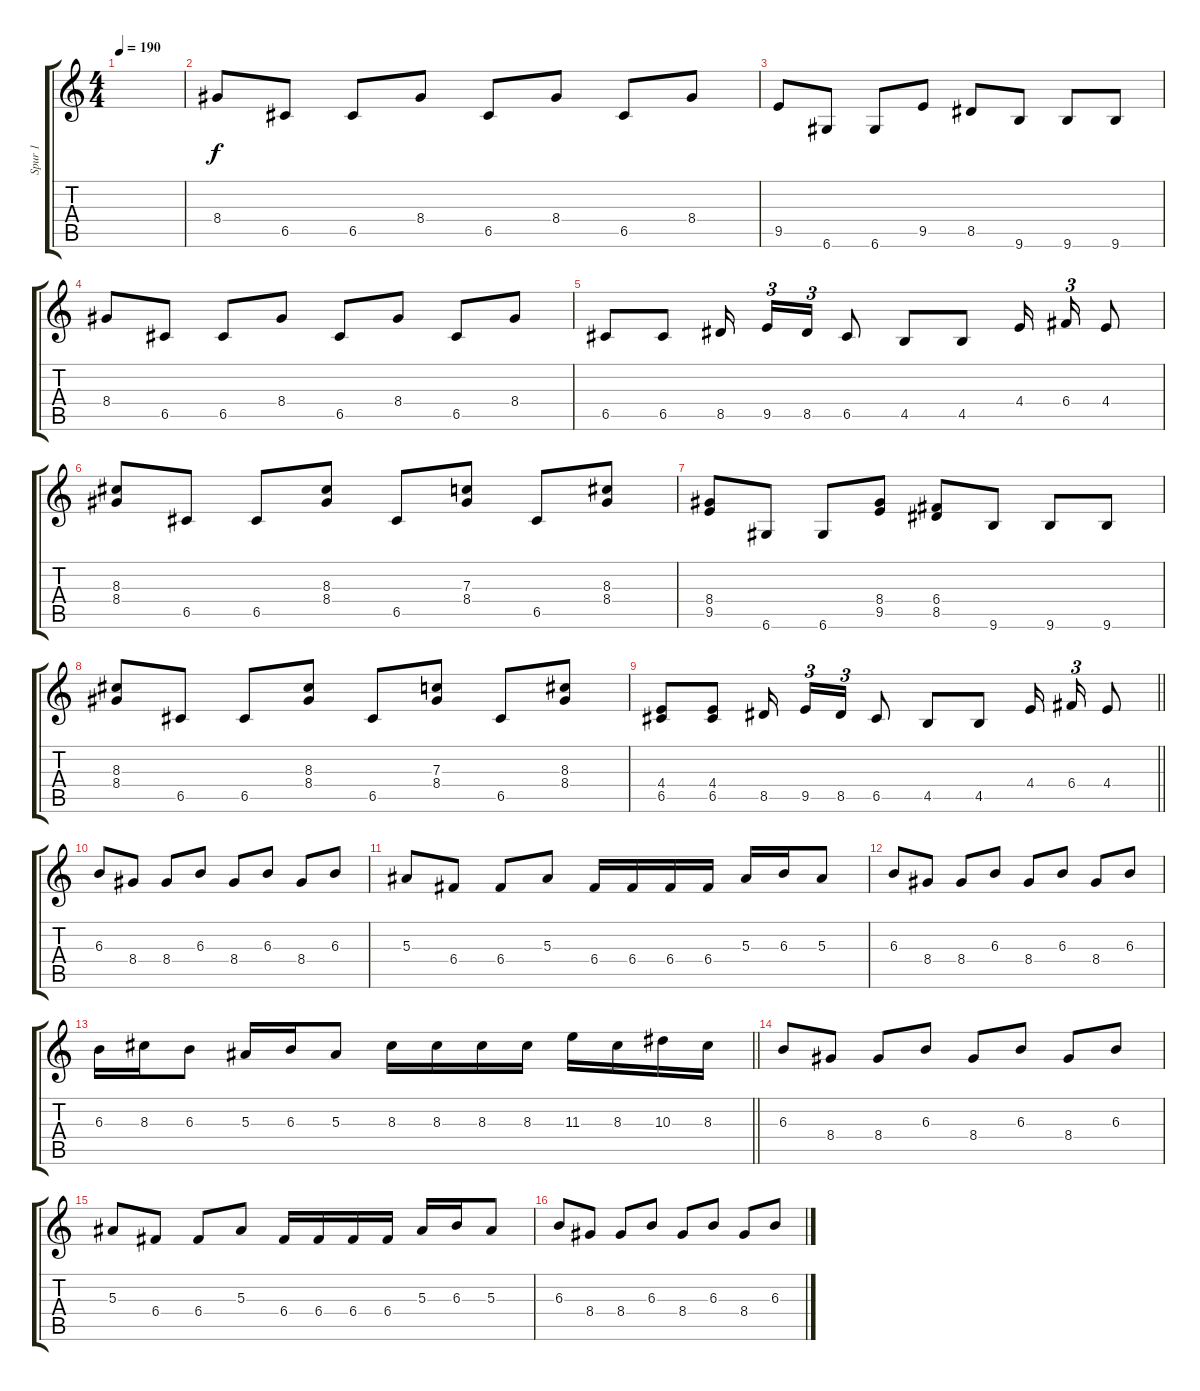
\track ("Spur 1" "Spur 1") {instrument distortionguitar}
\staff {score tabs}
\tuning (D4 A3 F3 C3 G2 D2) {hide}
\ts (4 4)
\tempo 190
\clef g2
\ks c
|
8.4.8 6.5.8 6.5.8 8.4.8 6.5.8 8.4.8 6.5.8 8.4.8 |
9.5.8 6.6.8 6.6.8 9.5.8 8.5.8 9.6.8 9.6.8 9.6.8 |
8.4.8 6.5.8 6.5.8 8.4.8 6.5.8 8.4.8 6.5.8 8.4.8 |
6.5.8 6.5.8 8.5.16{beam splitsecondary} 9.5.16{tu (3 2)} 8.5.16{tu (3 2)} 6.5.8 4.5.8 4.5.8 4.4.16{beam splitsecondary} 6.4.16{tu (3 2)} 4.4.8 |
(8.3 8.4).8 6.5.8 6.5.8 (8.3 8.4).8 6.5.8 (7.3 8.4).8 6.5.8 (8.3 8.4).8 |
(8.4 9.5).8 6.6.8 6.6.8 (8.4 9.5).8 (6.4 8.5).8 9.6.8 9.6.8 9.6.8 |
(8.3 8.4).8 6.5.8 6.5.8 (8.3 8.4).8 6.5.8 (7.3 8.4).8 6.5.8 (8.3 8.4).8 |
\barLineRight lightlight
(4.4 6.5).8 (4.4 6.5).8 8.5.16{beam splitsecondary} 9.5.16{tu (3 2)} 8.5.16{tu (3 2)} 6.5.8 4.5.8 4.5.8 4.4.16{beam splitsecondary} 6.4.16{tu (3 2)} 4.4.8 |
6.3.8 8.4.8 8.4.8 6.3.8 8.4.8 6.3.8 8.4.8 6.3.8 |
5.3.8 6.4.8 6.4.8 5.3.8 6.4.16 6.4.16 6.4.16 6.4.16 5.3.16 6.3.16 5.3.8 |
6.3.8 8.4.8 8.4.8 6.3.8 8.4.8 6.3.8 8.4.8 6.3.8 |
\barLineRight lightlight
6.3.16 8.3.16 6.3.8 5.3.16 6.3.16 5.3.8 8.3.16 8.3.16 8.3.16 8.3.16 11.3.16 8.3.16 10.3.16 8.3.16 |
6.3.8 8.4.8 8.4.8 6.3.8 8.4.8 6.3.8 8.4.8 6.3.8 |
5.3.8 6.4.8 6.4.8 5.3.8 6.4.16 6.4.16 6.4.16 6.4.16 5.3.16 6.3.16 5.3.8 |
6.3.8 8.4.8 8.4.8 6.3.8 8.4.8 6.3.8 8.4.8 6.3.8
